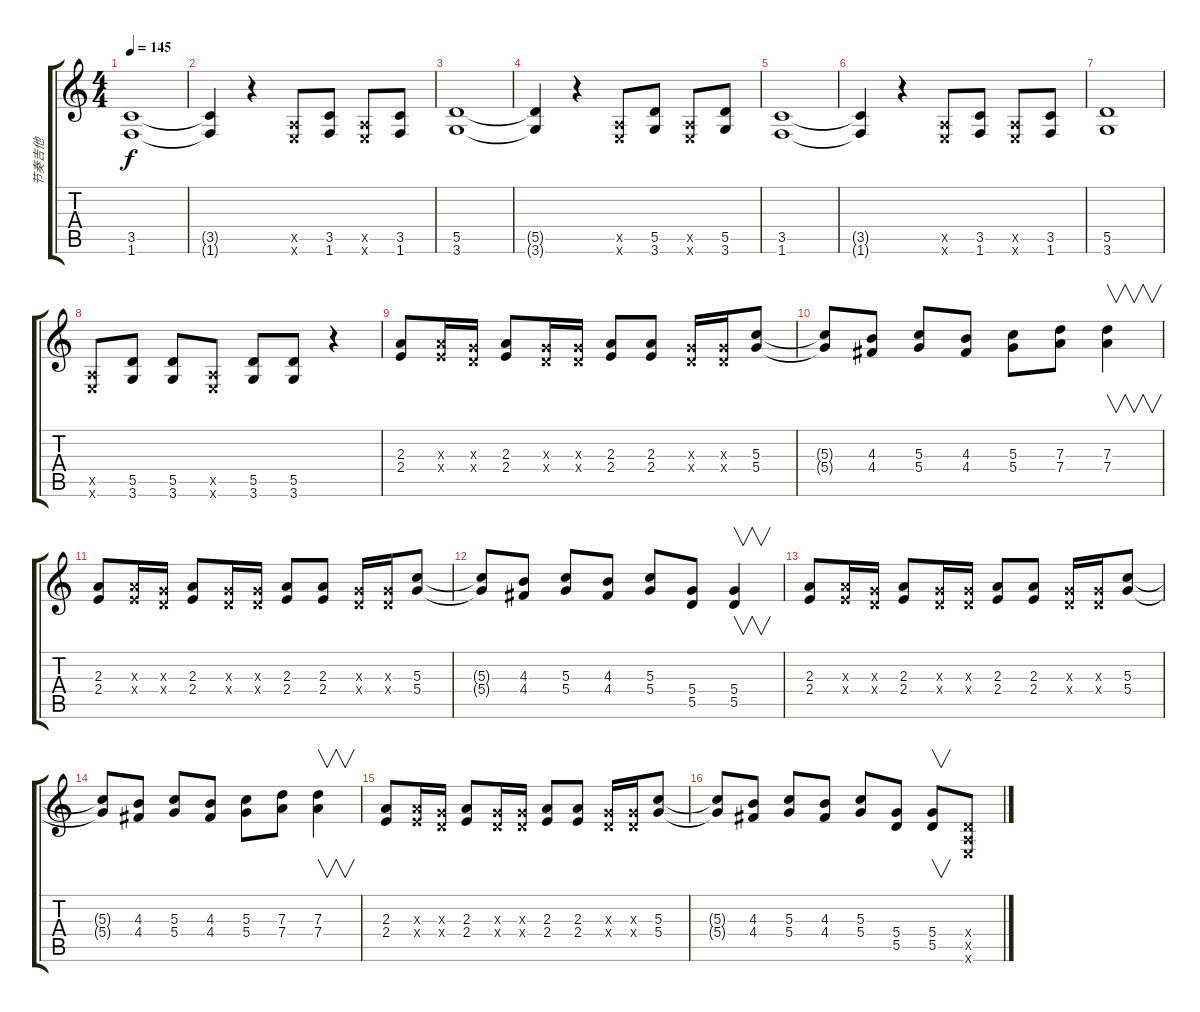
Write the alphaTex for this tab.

\track ("节奏吉他" "节奏吉他") {instrument distortionguitar}
\staff {score tabs}
\tuning (E4 B3 G3 D3 A2 E2) {hide}
\ts (4 4)
\tempo 145
\clef g2
\ks c
(3.5 1.6).1{dy f} |
(3.5{t} 1.6{t}).4 r.4 (0.5{x} 0.6{x}).8 (3.5 1.6).8 (0.5{x} 0.6{x}).8 (3.5 1.6).8 |
(5.5 3.6).1 |
(5.5{t} 3.6{t}).4 r.4 (0.5{x} 0.6{x}).8 (5.5 3.6).8 (0.5{x} 0.6{x}).8 (5.5 3.6).8 |
(3.5 1.6).1 |
(3.5{t} 1.6{t}).4 r.4 (0.5{x} 0.6{x}).8 (3.5 1.6).8 (0.5{x} 0.6{x}).8 (3.5 1.6).8 |
(5.5 3.6).1 |
(0.5{x} 0.6{x}).8 (5.5 3.6).8 (5.5 3.6).8 (0.5{x} 0.6{x}).8 (5.5 3.6).8 (5.5 3.6).8 r.4 |
(2.3 2.4).8 (2.3{x} 2.4{x}).16 (0.3{x} 0.4{x}).16 (2.3 2.4).8 (0.3{x} 0.4{x}).16 (0.3{x} 0.4{x}).16 (2.3 2.4).8 (2.3 2.4).8 (0.3{x} 0.4{x}).16 (0.3{x} 0.4{x}).16 (5.3 5.4).8 |
(5.3{t} 5.4{t}).8 (4.3 4.4).8 (5.3 5.4).8 (4.3 4.4).8 (5.3 5.4).8 (7.3 7.4).8 (7.3 7.4).4{v} |
(2.3 2.4).8 (2.3{x} 2.4{x}).16 (0.3{x} 0.4{x}).16 (2.3 2.4).8 (0.3{x} 0.4{x}).16 (0.3{x} 0.4{x}).16 (2.3 2.4).8 (2.3 2.4).8 (0.3{x} 0.4{x}).16 (0.3{x} 0.4{x}).16 (5.3 5.4).8 |
(5.3{t} 5.4{t}).8 (4.3 4.4).8 (5.3 5.4).8 (4.3 4.4).8 (5.3 5.4).8 (5.4 5.5).8 (5.4 5.5).4{v} |
(2.3 2.4).8 (2.3{x} 2.4{x}).16 (0.3{x} 0.4{x}).16 (2.3 2.4).8 (0.3{x} 0.4{x}).16 (0.3{x} 0.4{x}).16 (2.3 2.4).8 (2.3 2.4).8 (0.3{x} 0.4{x}).16 (0.3{x} 0.4{x}).16 (5.3 5.4).8 |
(5.3{t} 5.4{t}).8 (4.3 4.4).8 (5.3 5.4).8 (4.3 4.4).8 (5.3 5.4).8 (7.3 7.4).8 (7.3 7.4).4{v} |
(2.3 2.4).8 (2.3{x} 2.4{x}).16 (0.3{x} 0.4{x}).16 (2.3 2.4).8 (0.3{x} 0.4{x}).16 (0.3{x} 0.4{x}).16 (2.3 2.4).8 (2.3 2.4).8 (0.3{x} 0.4{x}).16 (0.3{x} 0.4{x}).16 (5.3 5.4).8 |
(5.3{t} 5.4{t}).8 (4.3 4.4).8 (5.3 5.4).8 (4.3 4.4).8 (5.3 5.4).8 (5.4 5.5).8 (5.4 5.5).8{v} (0.4{x} 0.5{x} 0.6{x}).8
